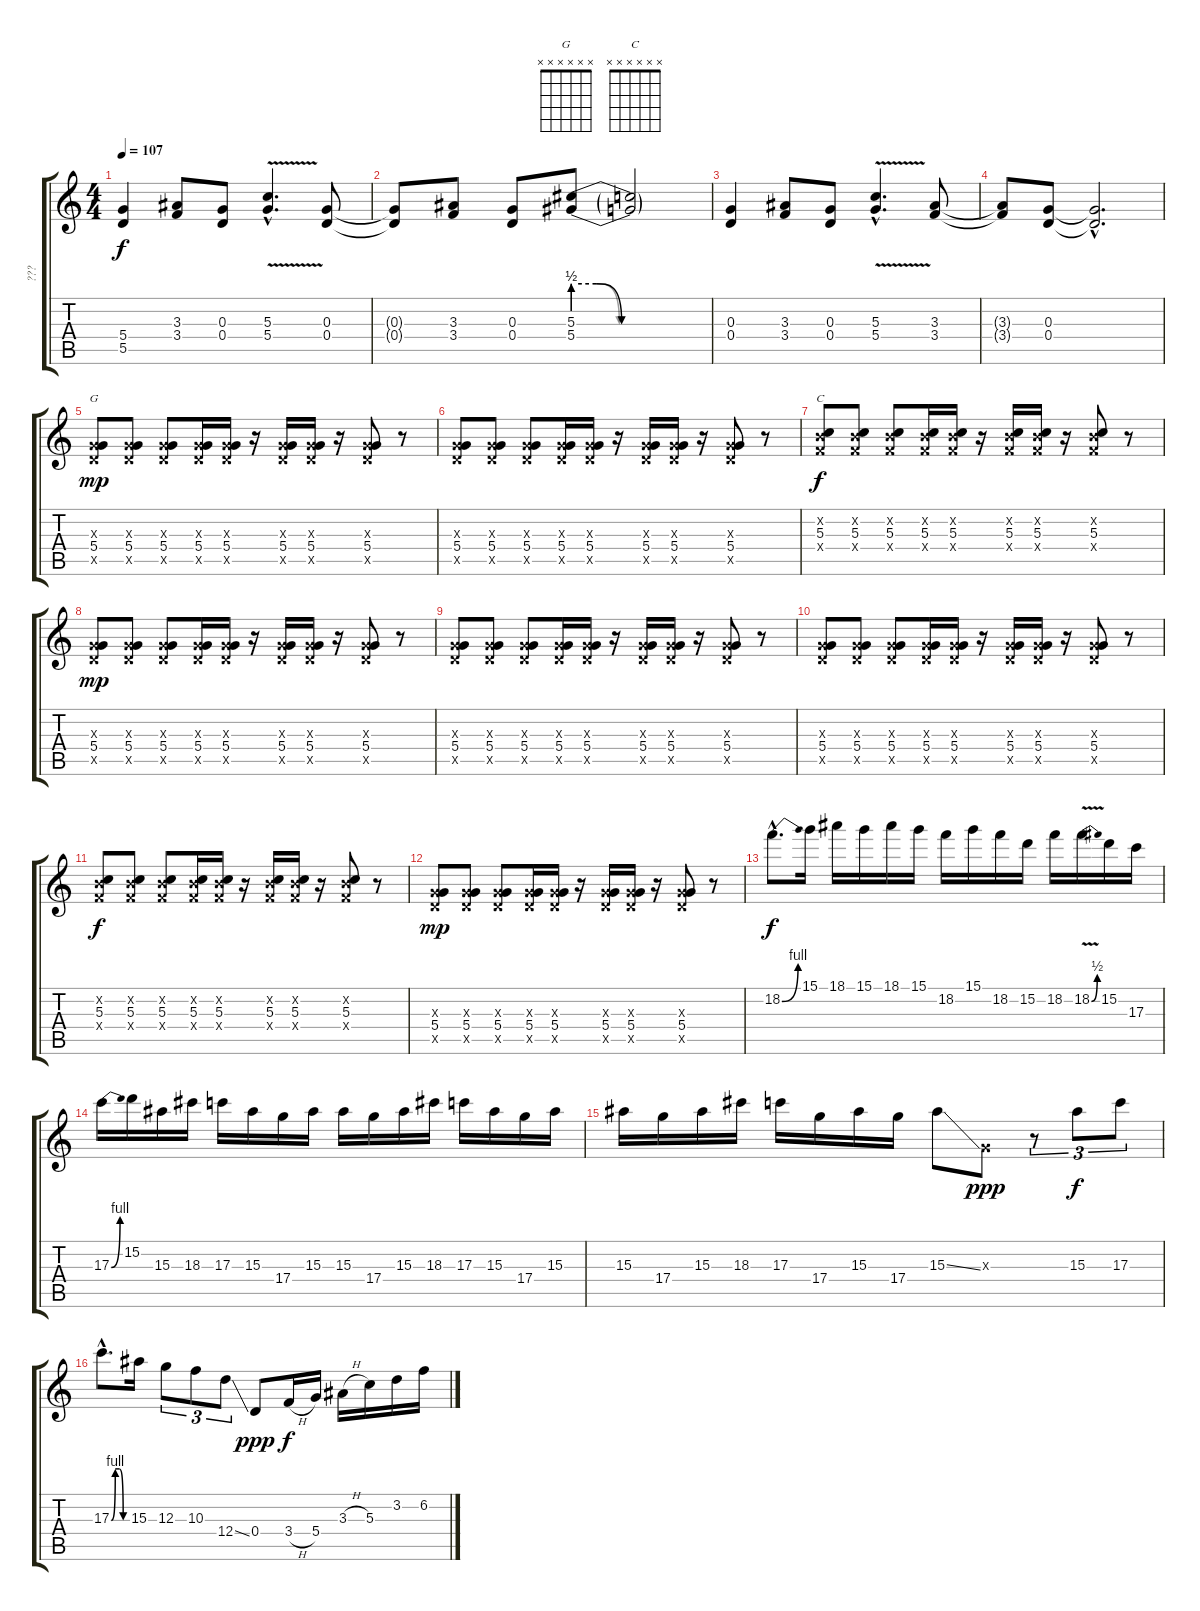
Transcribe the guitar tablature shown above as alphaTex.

\track ("???" "???") {instrument distortionguitar}
\staff {score tabs}
\tuning (E4 B3 G3 D3 A2 E2) {hide}
\chord ("G" x x x x x x) {firstfret 0}
\chord ("C" x x x x x x) {firstfret 0}
\ts (4 4)
\tempo 107
\clef g2
\ks c
(5.4 5.5).4{dy f} (3.3 3.4).8 (0.3 0.4).8 (5.3{v hac} 5.4{v hac}).4{d} (0.3 0.4).8 |
(0.3{t} 0.4{t}).8 (3.3 3.4).8 (0.3 0.4).8 (5.3{be (custom 0 2 10 2 21 0 60 0)} 5.4{be (custom 0 2 10 2 20 0 60 0)}).8 (5.3{t} 5.4{t}).2 |
(0.3 0.4).4 (3.3 3.4).8 (0.3 0.4).8 (5.3{v hac} 5.4{hac}).4{d} (3.3 3.4).8 |
(3.3{t} 3.4{t}).8 (0.3 0.4).8 (0.3{hac t} 0.4{hac t}).2{d} |
(0.3{x} 5.4 5.5{x}).8{ch "G" dy mp volume 6} (0.3{x} 5.4 5.5{x}).8 (0.3{x} 5.4 5.5{x}).8 (0.3{x} 5.4 5.5{x}).16 (0.3{x} 5.4 5.5{x}).16 r.16 (0.3{x} 5.4 5.5{x}).16 (0.3{x} 5.4 5.5{x}).16 r.16 (0.3{x} 5.4 5.5{x}).8 r.8 |
(0.3{x} 5.4 5.5{x}).8 (0.3{x} 5.4 5.5{x}).8 (0.3{x} 5.4 5.5{x}).8 (0.3{x} 5.4 5.5{x}).16 (0.3{x} 5.4 5.5{x}).16 r.16 (0.3{x} 5.4 5.5{x}).16 (0.3{x} 5.4 5.5{x}).16 r.16 (0.3{x} 5.4 5.5{x}).8 r.8 |
(0.2{x} 5.3 3.4{x}).8{ch "C" dy f} (0.2{x} 5.3 3.4{x}).8 (0.2{x} 5.3 3.4{x}).8 (0.2{x} 5.3 3.4{x}).16 (0.2{x} 5.3 3.4{x}).16 r.16 (0.2{x} 5.3 3.4{x}).16 (0.2{x} 5.3 3.4{x}).16 r.16 (0.2{x} 5.3 3.4{x}).8 r.8 |
(0.3{x} 5.4 5.5{x}).8{dy mp} (0.3{x} 5.4 5.5{x}).8 (0.3{x} 5.4 5.5{x}).8 (0.3{x} 5.4 5.5{x}).16 (0.3{x} 5.4 5.5{x}).16 r.16 (0.3{x} 5.4 5.5{x}).16 (0.3{x} 5.4 5.5{x}).16 r.16 (0.3{x} 5.4 5.5{x}).8 r.8 |
(0.3{x} 5.4 5.5{x}).8{volume 6} (0.3{x} 5.4 5.5{x}).8 (0.3{x} 5.4 5.5{x}).8 (0.3{x} 5.4 5.5{x}).16 (0.3{x} 5.4 5.5{x}).16 r.16 (0.3{x} 5.4 5.5{x}).16 (0.3{x} 5.4 5.5{x}).16 r.16 (0.3{x} 5.4 5.5{x}).8 r.8 |
(0.3{x} 5.4 5.5{x}).8 (0.3{x} 5.4 5.5{x}).8 (0.3{x} 5.4 5.5{x}).8 (0.3{x} 5.4 5.5{x}).16 (0.3{x} 5.4 5.5{x}).16 r.16 (0.3{x} 5.4 5.5{x}).16 (0.3{x} 5.4 5.5{x}).16 r.16 (0.3{x} 5.4 5.5{x}).8 r.8 |
(0.2{x} 5.3 3.4{x}).8{dy f} (0.2{x} 5.3 3.4{x}).8 (0.2{x} 5.3 3.4{x}).8 (0.2{x} 5.3 3.4{x}).16 (0.2{x} 5.3 3.4{x}).16 r.16 (0.2{x} 5.3 3.4{x}).16 (0.2{x} 5.3 3.4{x}).16 r.16 (0.2{x} 5.3 3.4{x}).8 r.8 |
(0.3{x} 5.4 5.5{x}).8{dy mp} (0.3{x} 5.4 5.5{x}).8 (0.3{x} 5.4 5.5{x}).8 (0.3{x} 5.4 5.5{x}).16 (0.3{x} 5.4 5.5{x}).16 r.16 (0.3{x} 5.4 5.5{x}).16 (0.3{x} 5.4 5.5{x}).16 r.16 (0.3{x} 5.4 5.5{x}).8 r.8 |
18.2{be (bend 0 0 60 4) hac}.8{d dy f volume 16} 15.1.16 18.1.16 15.1.16 18.1.16 15.1.16 18.2.16 15.1.16 18.2.16 15.2.16 18.2.16 18.2{be (bend 0 0 60 2) v}.16 15.2.16 17.3.16 |
17.3{be (bend 0 0 60 4)}.16 15.2.16 15.3.16 18.3.16 17.3.16 15.3.16 17.4.16 15.3.16 15.3.16 17.4.16 15.3.16 18.3.16 17.3.16 15.3.16 17.4.16 15.3.16 |
15.3.16 17.4.16 15.3.16 18.3.16 17.3.16 17.4.16 15.3.16 17.4.16 15.3{ss}.8 0.3{x}.8{dy ppp} r.8{tu (3 2)} 15.3.8{tu (3 2) dy f} 17.3.8{tu (3 2)} |
17.3{be (custom 0 0 15 4 30 4 45 0 60 0) hac}.8{d} 15.3.16 12.3.8{tu (3 2)} 10.3.8{tu (3 2)} 12.4{ss}.8{tu (3 2)} 0.4.8{dy ppp} 3.4{h}.16{dy f} 5.4.16 3.3{h}.16 5.3.16 3.2.16 6.2.16
